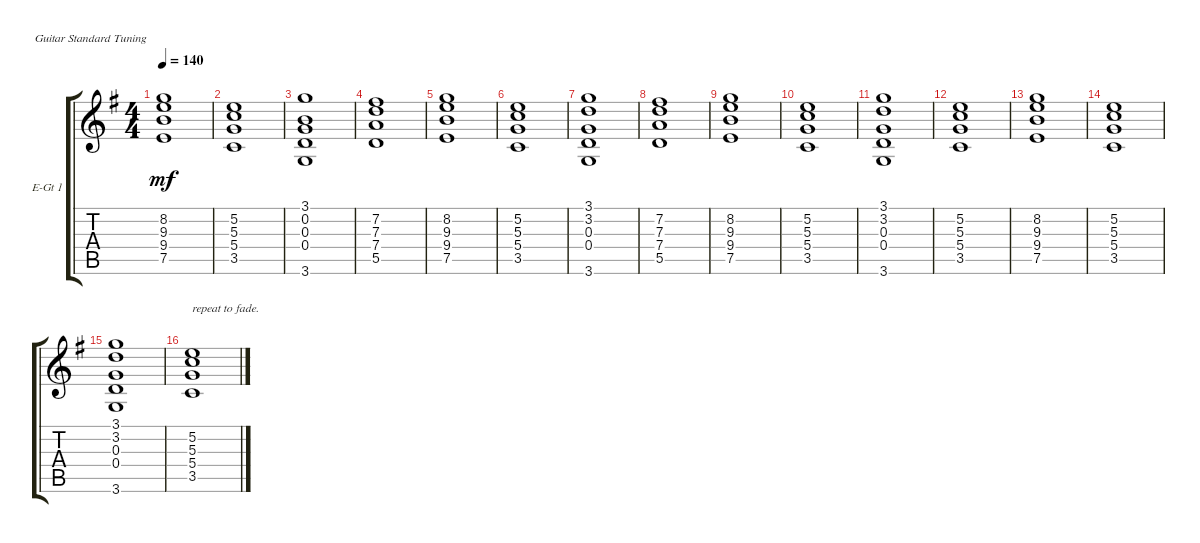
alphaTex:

\defaultSystemsLayout 4
\bracketExtendMode groupsimilarinstruments
\firstSystemTrackNameOrientation horizontal
\otherSystemsTrackNameOrientation horizontal
\track ("Guitar 1" "E-Gt 1") {instrument electricguitarclean}
\staff {score tabs}
\tuning (E4 B3 G3 D3 A2 E2)
\ts (4 4)
\tempo 140
\clef g2
\ks g
(8.2 9.3 9.4 7.5).1{dy mf} |
(3.5 5.4 5.3 5.2).1 |
(3.1 0.2 0.3 0.4 3.6).1 |
(5.5 7.4 7.3 7.2).1 |
(8.2 9.3 9.4 7.5).1 |
(3.5 5.4 5.3 5.2).1 |
(3.1 3.2 0.3 0.4 3.6).1 |
(5.5 7.4 7.3 7.2).1 |
(8.2 9.3 9.4 7.5).1 |
(3.5 5.4 5.3 5.2).1 |
(3.1 3.2 0.3 0.4 3.6).1 |
(5.2 5.3 5.4 3.5).1 |
(8.2 9.3 9.4 7.5).1 |
(3.5 5.4 5.3 5.2).1 |
(3.1 3.2 0.3 0.4 3.6).1 |
(5.2 5.3 5.4 3.5).1{txt "repeat to fade."}
